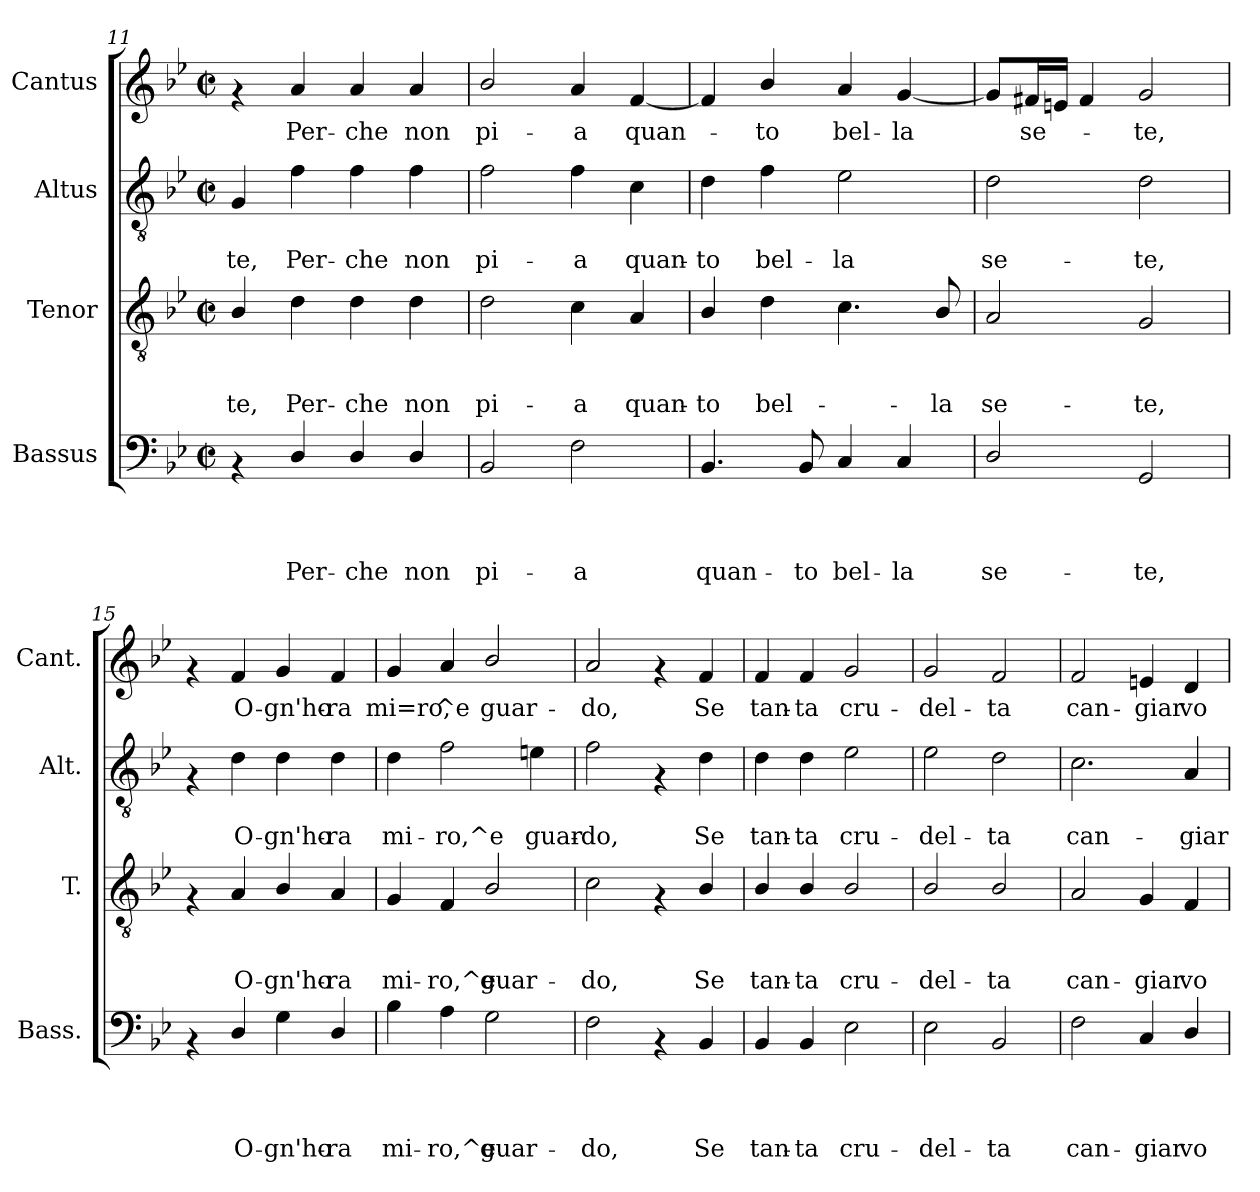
**kern	**text	**text	**text	**text	**kern	**text	**text	**text	**kern	**text	**text	**kern	**text
*part4	*part4	*part4	*part4	*part4	*part3	*part3	*part3	*part3	*part2	*part2	*part2	*part1	*part1
*staff4	*staff4	*staff4	*staff4	*staff4	*staff3	*staff3	*staff3	*staff3	*staff2	*staff2	*staff2	*staff1	*staff1
*I"Bassus	*	*	*	*	*I"Tenor	*	*	*	*I"Altus	*	*	*I"Cantus	*
*I'Bass.	*	*	*	*	*I'T.	*	*	*	*I'Alt.	*	*	*I'Cant.	*
*clefF4	*	*	*	*	*clefGv2	*	*	*	*clefGv2	*	*	*clefG2	*
*k[b-e-]	*	*	*	*	*k[b-e-]	*	*	*	*k[b-e-]	*	*	*k[b-e-]	*
*B-:	*	*	*	*	*B-:	*	*	*	*B-:	*	*	*B-:	*
*M2/2	*	*	*	*	*M2/2	*	*	*	*M2/2	*	*	*M2/2	*
*met(c|)	*	*	*	*	*met(c|)	*	*	*	*met(c|)	*	*	*met(c|)	*
=11	=11	=11	=11	=11	=11	=11	=11	=11	=11	=11	=11	=11	=11
!	!	!	!	!	!	!	!	!LO:LY:b	!	!	!LO:LY:b	!	!
4rAA	.	.	.	.	4B-/	.	.	-te,	4G/	.	-te,	4rf	.
!	!	!	!	!LO:LY:b	!	!	!	!LO:LY:b	!	!	!LO:LY:b	!	!LO:LY:b
4D/	.	.	.	Per-	4d\	.	.	Per-	4f\	.	Per-	4a/	Per-
!	!	!	!	!LO:LY:b	!	!	!	!LO:LY:b	!	!	!LO:LY:b	!	!LO:LY:b
4D/	.	.	.	-che	4d\	.	.	-che	4f\	.	-che	4a/	-che
!	!	!	!	!LO:LY:b	!	!	!	!LO:LY:b	!	!	!LO:LY:b	!	!LO:LY:b
4D/	.	.	.	non	4d\	.	.	non	4f\	.	non	4a/	non
=12	=12	=12	=12	=12	=12	=12	=12	=12	=12	=12	=12	=12	=12
!	!	!	!	!LO:LY:b	!	!	!	!LO:LY:b	!	!	!LO:LY:b	!	!LO:LY:b
2BB-/	.	.	.	pi-	2d\	.	.	pi-	2f\	.	pi-	2b-/	pi-
!	!	!	!	!LO:LY:b	!	!	!	!LO:LY:b	!	!	!LO:LY:b	!	!LO:LY:b
2F\	.	.	.	-a	4c\	.	.	-a	4f\	.	-a	4a/	-a
!	!	!	!	!	!	!	!	!LO:LY:b	!	!	!LO:LY:b	!	!LO:LY:b
.	.	.	.	.	4A/	.	.	quan-	4c\	.	quan-	[<4f/	quan-
=13	=13	=13	=13	=13	=13	=13	=13	=13	=13	=13	=13	=13	=13
!	!	!	!	!LO:LY:b	!	!	!	!LO:LY:b	!	!	!LO:LY:b	!	!
4.BB-/	.	.	.	quan-	4B-/	.	.	-to	4d\	.	-to	4f/]	.
!	!	!	!	!	!	!	!	!LO:LY:b	!	!	!LO:LY:b	!	!LO:LY:b
.	.	.	.	.	4d\	.	.	bel-	4f\	.	bel-	4b-/	-to
!	!	!	!	!LO:LY:b	!	!	!	!	!	!	!	!	!
8BB-/	.	.	.	-to	.	.	.	.	.	.	.	.	.
!	!	!	!	!LO:LY:b	!	!	!	!	!	!	!LO:LY:b	!	!LO:LY:b
4C/	.	.	.	bel-	4.c\	.	.	.	2e-\	.	-la	4a/	bel-
!	!	!	!	!LO:LY:b	!	!	!	!	!	!	!	!	!LO:LY:b
4C/	.	.	.	-la	.	.	.	.	.	.	.	[<4g/	-la
!	!	!	!	!	!	!	!	!LO:LY:b	!	!	!	!	!
.	.	.	.	.	8B-/	.	.	-la	.	.	.	.	.
=14	=14	=14	=14	=14	=14	=14	=14	=14	=14	=14	=14	=14	=14
!	!	!	!	!LO:LY:b	!	!	!	!LO:LY:b	!	!	!LO:LY:b	!	!
2D/	.	.	.	se-	2A/	.	.	se-	2d\	.	se-	8g/L]	.
!	!	!	!	!	!	!	!	!	!	!	!	!	!LO:LY:b
.	.	.	.	.	.	.	.	.	.	.	.	16f#X/L	se-
.	.	.	.	.	.	.	.	.	.	.	.	16en/JJ	.
.	.	.	.	.	.	.	.	.	.	.	.	4f#/	.
!	!	!	!	!LO:LY:b	!	!	!	!LO:LY:b	!	!	!LO:LY:b	!	!LO:LY:b
2GG/	.	.	.	-te,	2G/	.	.	-te,	2d\	.	-te,	2g/	-te,
!!LO:PB:g=z
=15	=15	=15	=15	=15	=15	=15	=15	=15	=15	=15	=15	=15	=15
4rAA	.	.	.	.	4rF	.	.	.	4rF	.	.	4rf	.
!	!	!	!	!LO:LY:b	!	!	!	!LO:LY:b	!	!	!LO:LY:b	!	!LO:LY:b
4D/	.	.	.	O-	4A/	.	.	O-	4d\	.	O-	4f/	O-
!	!	!	!	!LO:LY:b	!	!	!	!LO:LY:b	!	!	!LO:LY:b	!	!LO:LY:b
4G\	.	.	.	-gn'ho-	4B-/	.	.	-gn'ho-	4d\	.	-gn'ho-	4g/	-gn'ho-
!	!	!	!	!LO:LY:b	!	!	!	!LO:LY:b	!	!	!LO:LY:b	!	!LO:LY:b
4D/	.	.	.	-ra	4A/	.	.	-ra	4d\	.	-ra	4f/	-ra
=16	=16	=16	=16	=16	=16	=16	=16	=16	=16	=16	=16	=16	=16
!	!	!	!	!LO:LY:b	!	!	!	!LO:LY:b	!	!	!LO:LY:b	!	!LO:LY:b
4B-\	.	.	.	mi-	4G/	.	.	mi-	4d\	.	mi-	4g/	mi=ro,
!	!	!	!	!LO:LY:b	!	!	!	!LO:LY:b	!	!	!LO:LY:b	!	!LO:LY:b
4A\	.	.	.	-ro,^e	4F/	.	.	-ro,^e	2f\	.	-ro,^e	4a/	^e
!	!	!	!	!LO:LY:b	!	!	!	!LO:LY:b	!	!	!	!	!LO:LY:b
2G\	.	.	.	guar-	2B-/	.	.	guar-	.	.	.	2b-/	guar-
!	!	!	!	!	!	!	!	!	!	!	!LO:LY:b	!	!
.	.	.	.	.	.	.	.	.	4en\	.	guar-	.	.
=17	=17	=17	=17	=17	=17	=17	=17	=17	=17	=17	=17	=17	=17
!	!	!	!	!LO:LY:b	!	!	!	!LO:LY:b	!	!	!LO:LY:b	!	!LO:LY:b
2F\	.	.	.	-do,	2c\	.	.	-do,	2f\	.	-do,	2a/	-do,
4rAA	.	.	.	.	4rF	.	.	.	4rF	.	.	4rf	.
!	!	!	!	!LO:LY:b	!	!	!	!LO:LY:b	!	!	!LO:LY:b	!	!LO:LY:b
4BB-/	.	.	.	Se	4B-/	.	.	Se	4d\	.	Se	4f/	Se
=18	=18	=18	=18	=18	=18	=18	=18	=18	=18	=18	=18	=18	=18
!	!	!	!	!LO:LY:b	!	!	!	!LO:LY:b	!	!	!LO:LY:b	!	!LO:LY:b
4BB-/	.	.	.	tan-	4B-/	.	.	tan-	4d\	.	tan-	4f/	tan-
!	!	!	!	!LO:LY:b	!	!	!	!LO:LY:b	!	!	!LO:LY:b	!	!LO:LY:b
4BB-/	.	.	.	-ta	4B-/	.	.	-ta	4d\	.	-ta	4f/	-ta
!	!	!	!	!LO:LY:b	!	!	!	!LO:LY:b	!	!	!LO:LY:b	!	!LO:LY:b
2E-\	.	.	.	cru-	2B-/	.	.	cru-	2e-\	.	cru-	2g/	cru-
=19	=19	=19	=19	=19	=19	=19	=19	=19	=19	=19	=19	=19	=19
!	!	!	!	!LO:LY:b	!	!	!	!LO:LY:b	!	!	!LO:LY:b	!	!LO:LY:b
2E-\	.	.	.	-del-	2B-/	.	.	-del-	2e-\	.	-del-	2g/	-del-
!	!	!	!	!LO:LY:b	!	!	!	!LO:LY:b	!	!	!LO:LY:b	!	!LO:LY:b
2BB-/	.	.	.	-ta	2B-/	.	.	-ta	2d\	.	-ta	2f/	-ta
=20	=20	=20	=20	=20	=20	=20	=20	=20	=20	=20	=20	=20	=20
!	!	!	!	!LO:LY:b	!	!	!	!LO:LY:b	!	!	!LO:LY:b	!	!LO:LY:b
2F\	.	.	.	can-	2A/	.	.	can-	2.c\	.	can-	2f/	can-
!	!	!	!	!LO:LY:b	!	!	!	!LO:LY:b	!	!	!	!	!LO:LY:b
4C/	.	.	.	-giar	4G/	.	.	-giar	.	.	.	4en/	-giar
!	!	!	!	!LO:LY:b	!	!	!	!LO:LY:b	!	!	!LO:LY:b	!	!LO:LY:b
4D/	.	.	.	vo-	4F/	.	.	vo-	4A/	.	-giar	4d/	vo-
=	=	=	=	=	=	=	=	=	=	=	=	=	=
*-	*-	*-	*-	*-	*-	*-	*-	*-	*-	*-	*-	*-	*-
